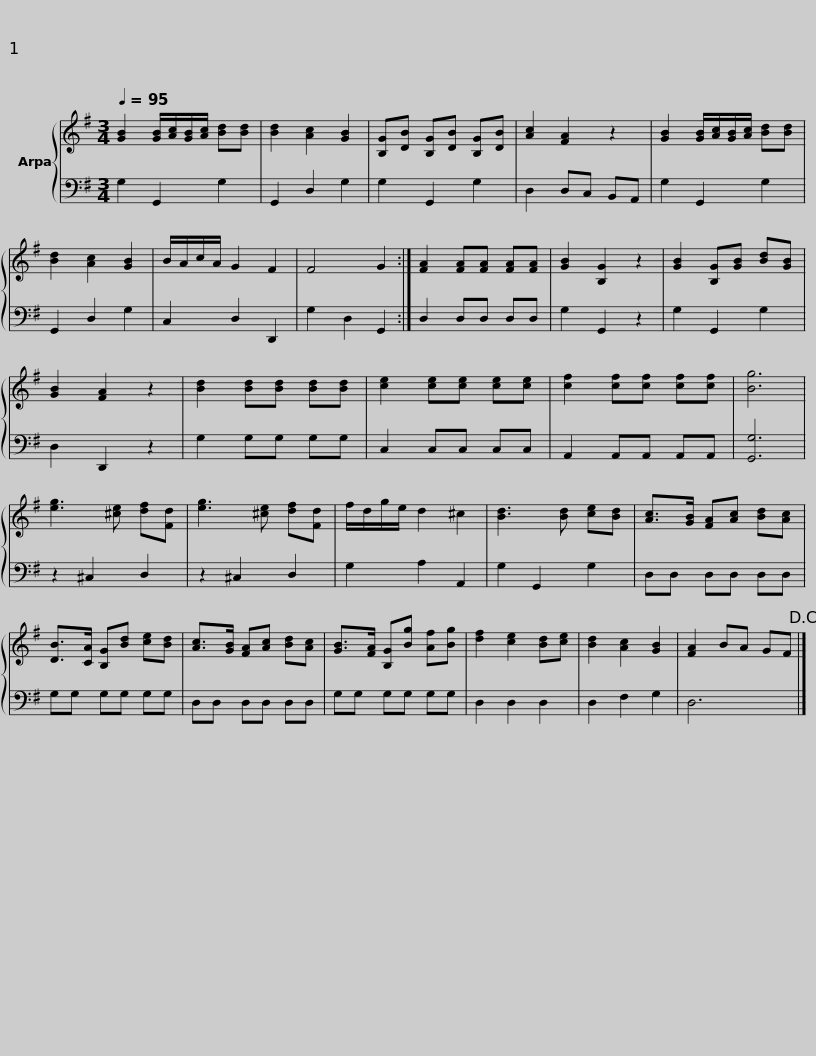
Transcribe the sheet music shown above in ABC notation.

X:1
%%score { 1 | 2 }
L:1/8
Q:1/4=95
M:3/4
I:linebreak $
K:G
V:1 treble
V:2 bass
V:1
 [GB]2 [GB]/[Ac]/[GB]/[Ac]/ [Bd][Bd] | [Bd]2 [Ac]2 [GB]2 | [B,G][DB] [B,G][DB] [B,G][DB] | [Ac]2 [FA]2 z2 | [GB]2 [GB]/[Ac]/[GB]/[Ac]/ [Bd][Bd] | %5
 [Bd]2 [Ac]2 [GB]2 | B/A/c/A/ G2 F2 | F4 G2 :|$ [FA]2 [FA][FA] [FA][FA] | [GB]2 [B,G]2 z2 | %10
 [GB]2 [B,G][GB] [Bd][GB] | [GB]2 [FA]2 z2 | [Bd]2 [Bd][Bd] [Bd][Bd] | [ce]2 [ce][ce] [ce][ce] | [cf]2 [cf][cf] [cf][cf] | %15
 [Bg]6 | [eg]3 [^ce] [df][Fd] |$ [eg]3 [^ce] [df][Fd] | f/d/g/e/ d2 ^c2 | [Bd]3 [Bd] [ce][Bd] | %20
 [Ac]>[GB] [FA][Ac] [Bd][Ac] | [DB]>[CA] [B,G][Bd] [ce][Bd] | [Ac]>[GB] [FA][Ac] [Bd][Ac] | [GB]>[FA] [B,G][Bg] [Af][Bg] |$ [df]2 [ce]2 [Bd][ce] | %25
 [Bd]2 [Ac]2 [GB]2 | [FA]2 BA GF!D.C.! |] %27
V:2
 G,2 G,,2 G,2 | G,,2 D,2 G,2 | G,2 G,,2 G,2 | D,2 D,C, B,,A,, | G,2 G,,2 G,2 | %5
 G,,2 D,2 G,2 | C,2 D,2 D,,2 | G,2 D,2 G,,2 :|$ D,2 D,D, D,D, | G,2 G,,2 z2 | %10
 G,2 G,,2 G,2 | D,2 D,,2 z2 | G,2 G,G, G,G, | C,2 C,C, C,C, | A,,2 A,,A,, A,,A,, | %15
 [G,,G,]6 | z2 ^C,2 D,2 |$ z2 ^C,2 D,2 | G,2 A,2 A,,2 | G,2 G,,2 G,2 | %20
 D,D, D,D, D,D, | G,G, G,G, G,G, | D,D, D,D, D,D, | G,G, G,G, G,G, |$ D,2 D,2 D,2 | %25
 D,2 F,2 G,2 | D,6 |] %27
